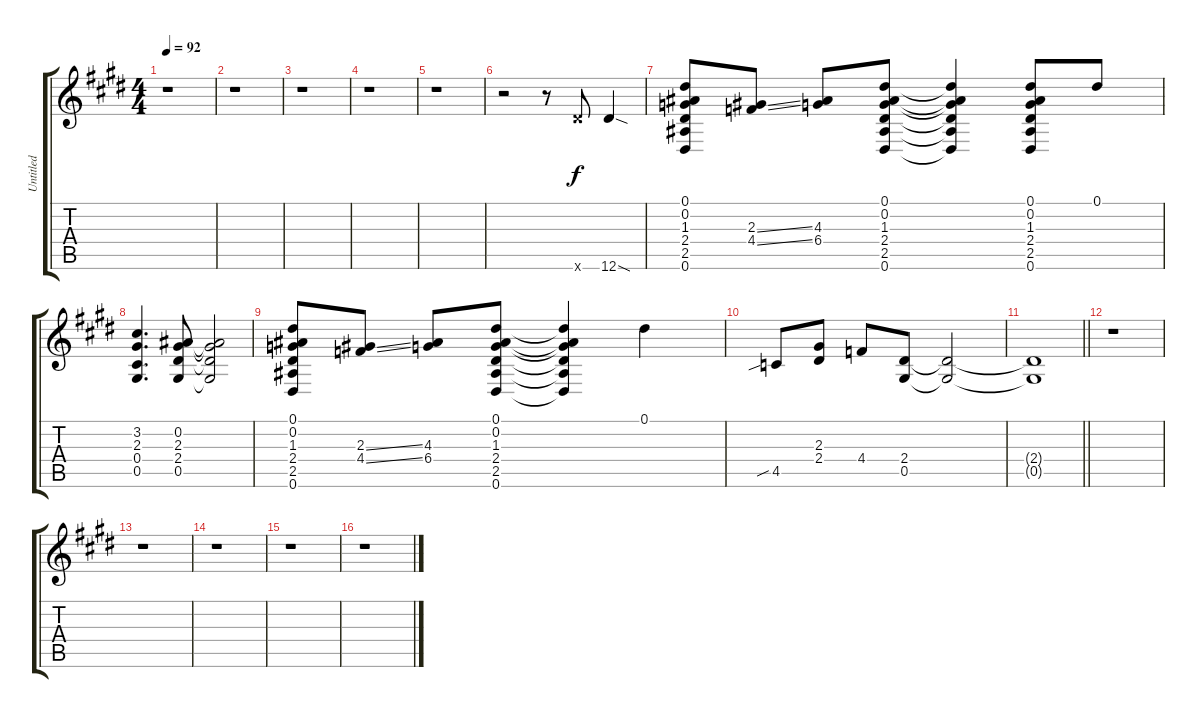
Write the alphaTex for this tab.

\track ("Untitled" "Untitled") {instrument acousticguitarsteel}
\staff {score tabs}
\tuning (Eb4 Bb3 Gb3 Db3 Ab2 Eb2) {hide}
\ts (4 4)
\tempo 92
\clef g2
\ks e
r.1{dy f} |
r.1 |
r.1 |
r.1 |
r.1 |
r.2 r.8 12.6{x}.8 12.6{sod}.4 |
(0.1 0.2 1.3 2.4 2.5 0.6).8 (2.3{ss} 4.4{ss}).8 (4.3 6.4).8 (0.1 0.2 1.3 2.4 2.5 0.6).8 (0.1{t} 0.2{t} 1.3{t} 2.4{t} 2.5{t} 0.6{t}).4 (0.1 0.2 1.3 2.4 2.5 0.6).8 0.1.8 |
(3.2 2.3 0.4 0.5).4{d} (0.2 2.3 2.4 0.5).8 (0.2{t} 2.3{t} 2.4{t} 0.5{t}).2 |
(0.1 0.2 1.3 2.4 2.5 0.6).8 (2.3{ss} 4.4{ss}).8 (4.3 6.4).8 (0.1 0.2 1.3 2.4 2.5 0.6).8 (0.1{t} 0.2{t} 1.3{t} 2.4{t} 2.5{t} 0.6{t}).4 0.1.4 |
4.5{sib}.8 (2.3 2.4).8 4.4.8 (2.4 0.5).8 (2.4{t} 0.5{t}).2 |
\barLineRight lightlight
(2.4{t} 0.5{t}).1 |
r.1 |
r.1 |
r.1 |
r.1 |
r.1
